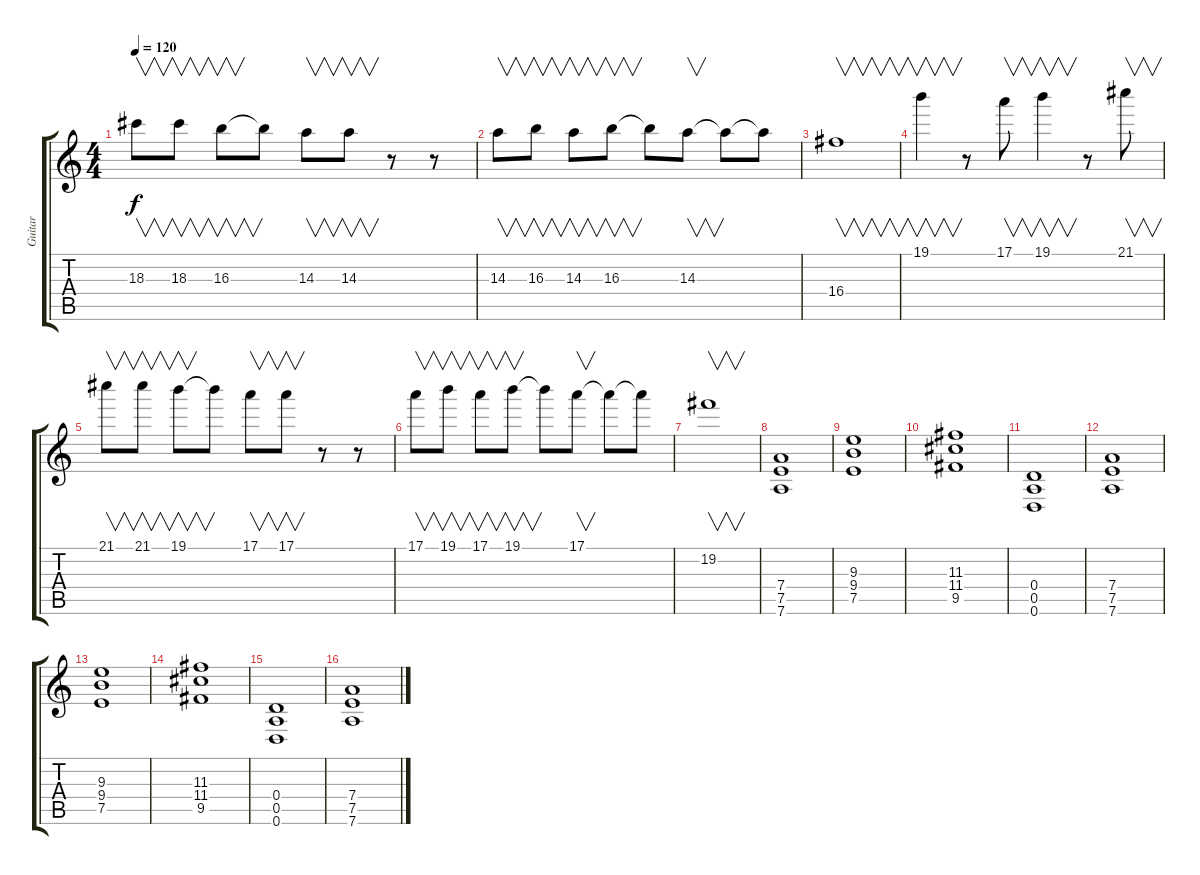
\track ("Guitar" "Guitar") {instrument distortionguitar}
\staff {score tabs}
\tuning (E4 B3 G3 D3 A2 D2) {hide}
\ts (4 4)
\tempo 120
\clef g2
\ks c
18.3.8{v dy f} 18.3.8{v} 16.3.8{v} 16.3{t}.8 14.3.8{v} 14.3.8{v} r.8 r.8 |
14.3.8{v} 16.3.8{v} 14.3.8{v} 16.3.8{v} 16.3{t}.8 14.3.8{v} 14.3{t}.8 14.3{t}.8 |
16.4.1{v} |
19.1.4{v} r.8 17.1.8{v} 19.1.4{v} r.8 21.1.8{v} |
21.1.8{v} 21.1.8{v} 19.1.8{v} 19.1{t}.8 17.1.8{v} 17.1.8{v} r.8 r.8 |
17.1.8{v} 19.1.8{v} 17.1.8{v} 19.1.8{v} 19.1{t}.8 17.1.8{v} 17.1{t}.8 17.1{t}.8 |
19.2.1{v} |
(7.4 7.5 7.6).1 |
(9.3 9.4 7.5).1 |
(11.3 11.4 9.5).1 |
(0.4 0.5 0.6).1 |
(7.4 7.5 7.6).1 |
(9.3 9.4 7.5).1 |
(11.3 11.4 9.5).1 |
(0.4 0.5 0.6).1 |
(7.4 7.5 7.6).1
